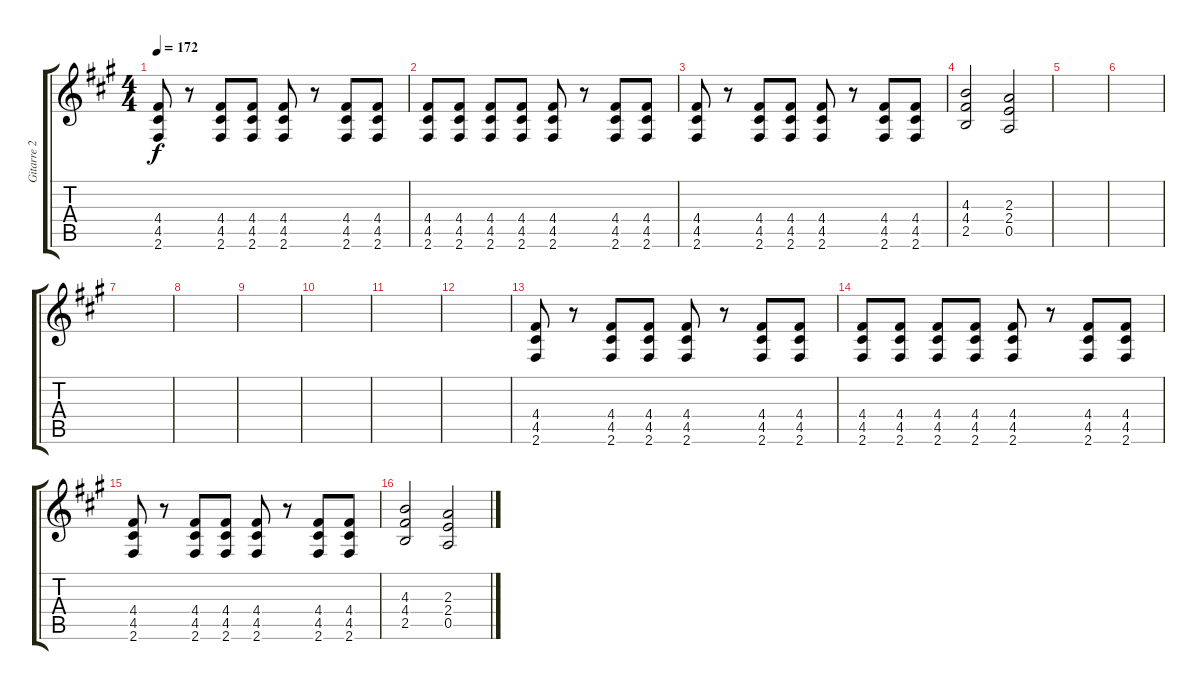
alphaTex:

\track ("Gitarre 2" "Gitarre 2") {instrument overdrivenguitar}
\staff {score tabs}
\tuning (E4 B3 G3 D3 A2 E2) {hide}
\ts (4 4)
\tempo 172
\clef g2
\ks a
(4.4 4.5 2.6).8{dy f} r.8 (4.4 4.5 2.6).8 (4.4 4.5 2.6).8 (4.4 4.5 2.6).8 r.8 (4.4 4.5 2.6).8 (4.4 4.5 2.6).8 |
(4.4 4.5 2.6).8 (4.4 4.5 2.6).8 (4.4 4.5 2.6).8 (4.4 4.5 2.6).8 (4.4 4.5 2.6).8 r.8 (4.4 4.5 2.6).8 (4.4 4.5 2.6).8 |
(4.4 4.5 2.6).8 r.8 (4.4 4.5 2.6).8 (4.4 4.5 2.6).8 (4.4 4.5 2.6).8 r.8 (4.4 4.5 2.6).8 (4.4 4.5 2.6).8 |
(4.3 4.4 2.5).2 (2.3 2.4 0.5).2 |
|
|
|
|
|
|
|
|
(4.4 4.5 2.6).8 r.8 (4.4 4.5 2.6).8 (4.4 4.5 2.6).8 (4.4 4.5 2.6).8 r.8 (4.4 4.5 2.6).8 (4.4 4.5 2.6).8 |
(4.4 4.5 2.6).8 (4.4 4.5 2.6).8 (4.4 4.5 2.6).8 (4.4 4.5 2.6).8 (4.4 4.5 2.6).8 r.8 (4.4 4.5 2.6).8 (4.4 4.5 2.6).8 |
(4.4 4.5 2.6).8 r.8 (4.4 4.5 2.6).8 (4.4 4.5 2.6).8 (4.4 4.5 2.6).8 r.8 (4.4 4.5 2.6).8 (4.4 4.5 2.6).8 |
(4.3 4.4 2.5).2 (2.3 2.4 0.5).2
